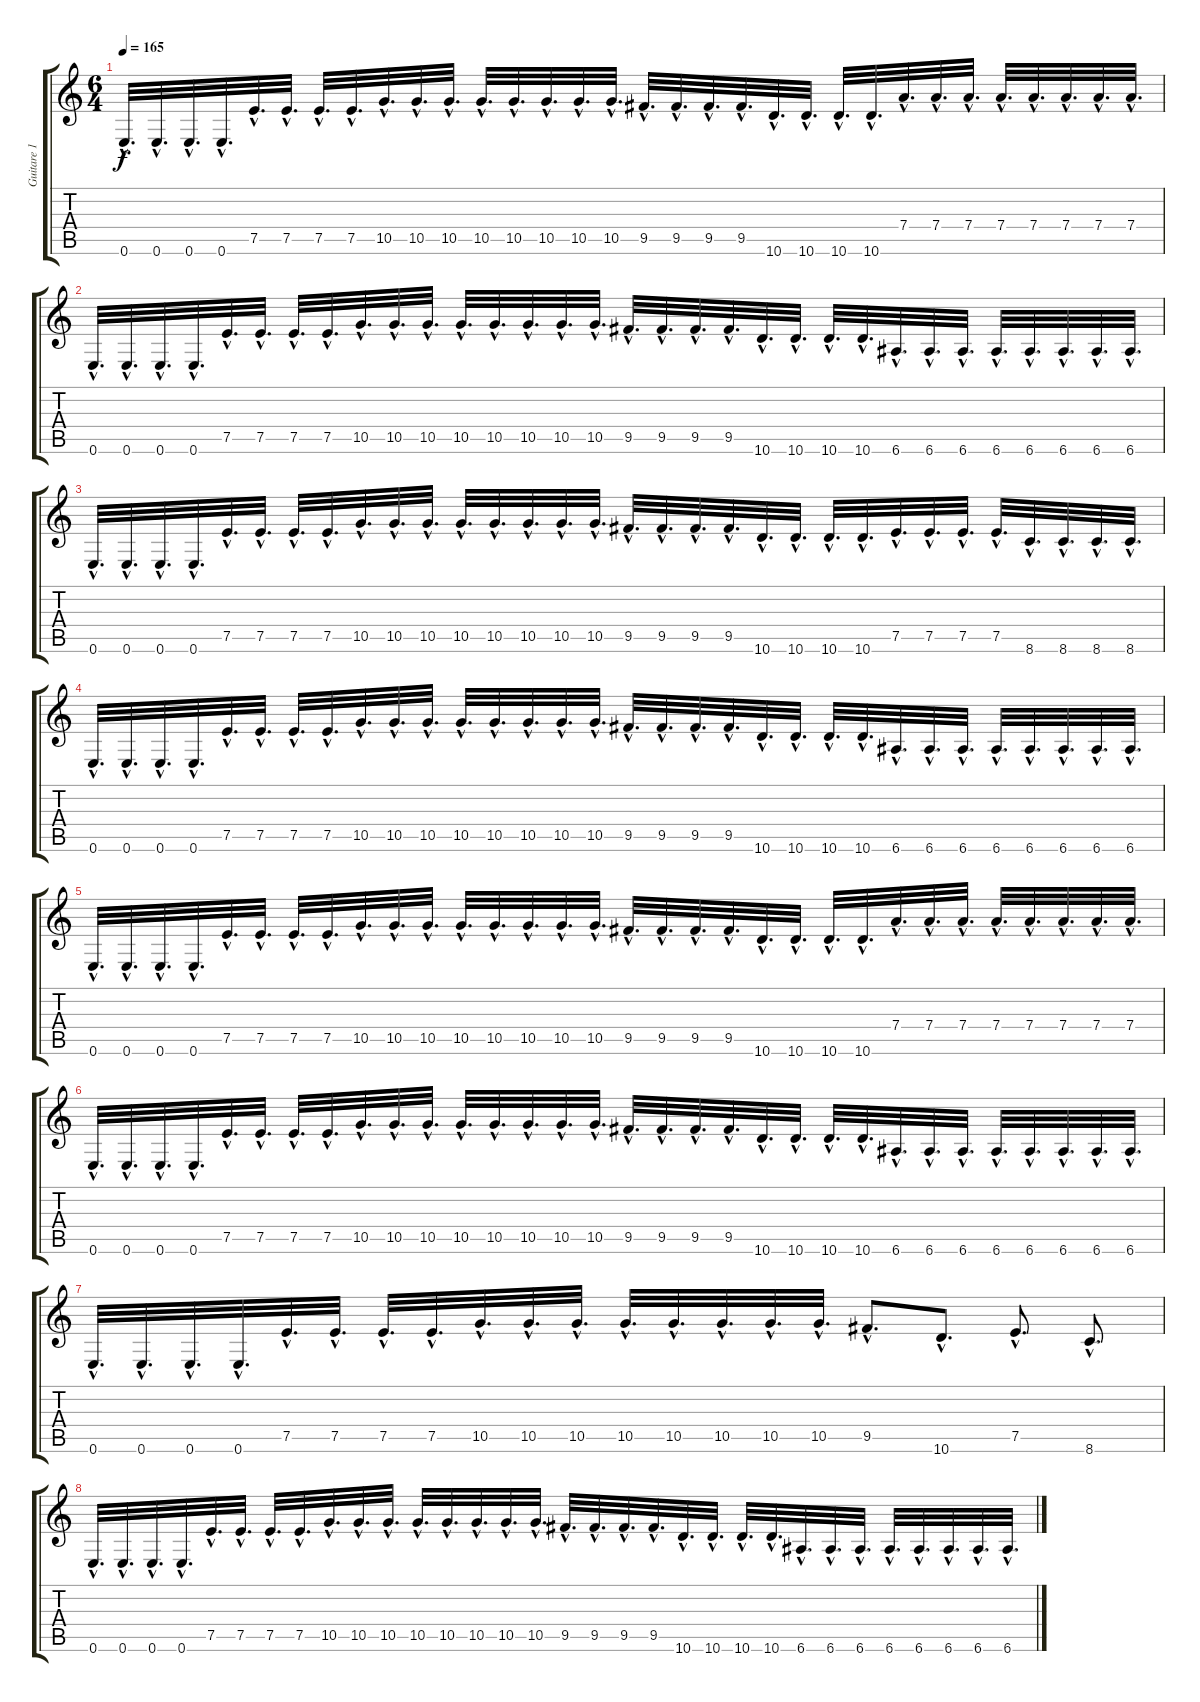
\track ("Guitare 1" "Guitare 1") {instrument distortionguitar}
\staff {score tabs}
\tuning (E4 B3 G3 D3 A2 E2) {hide}
\ts (6 4)
\tempo 165
\clef g2
\ks c
0.6{hac}.32{d dy f} 0.6{hac}.32{d} 0.6{hac}.32{d} 0.6{hac}.32{d} 7.5{hac}.32{d} 7.5{hac}.32{d} 7.5{hac}.32{d} 7.5{hac}.32{d} 10.5{hac}.32{d} 10.5{hac}.32{d} 10.5{hac}.32{d} 10.5{hac}.32{d} 10.5{hac}.32{d} 10.5{hac}.32{d} 10.5{hac}.32{d} 10.5{hac}.32{d} 9.5{hac}.32{d} 9.5{hac}.32{d} 9.5{hac}.32{d} 9.5{hac}.32{d} 10.6{hac}.32{d} 10.6{hac}.32{d} 10.6{hac}.32{d} 10.6{hac}.32{d} 7.4{hac}.32{d} 7.4{hac}.32{d} 7.4{hac}.32{d} 7.4{hac}.32{d} 7.4{hac}.32{d} 7.4{hac}.32{d} 7.4{hac}.32{d} 7.4{hac}.32{d} |
0.6{hac}.32{d} 0.6{hac}.32{d} 0.6{hac}.32{d} 0.6{hac}.32{d} 7.5{hac}.32{d} 7.5{hac}.32{d} 7.5{hac}.32{d} 7.5{hac}.32{d} 10.5{hac}.32{d} 10.5{hac}.32{d} 10.5{hac}.32{d} 10.5{hac}.32{d} 10.5{hac}.32{d} 10.5{hac}.32{d} 10.5{hac}.32{d} 10.5{hac}.32{d} 9.5{hac}.32{d} 9.5{hac}.32{d} 9.5{hac}.32{d} 9.5{hac}.32{d} 10.6{hac}.32{d} 10.6{hac}.32{d} 10.6{hac}.32{d} 10.6{hac}.32{d} 6.6{hac}.32{d} 6.6{hac}.32{d} 6.6{hac}.32{d} 6.6{hac}.32{d} 6.6{hac}.32{d} 6.6{hac}.32{d} 6.6{hac}.32{d} 6.6{hac}.32{d} |
0.6{hac}.32{d} 0.6{hac}.32{d} 0.6{hac}.32{d} 0.6{hac}.32{d} 7.5{hac}.32{d} 7.5{hac}.32{d} 7.5{hac}.32{d} 7.5{hac}.32{d} 10.5{hac}.32{d} 10.5{hac}.32{d} 10.5{hac}.32{d} 10.5{hac}.32{d} 10.5{hac}.32{d} 10.5{hac}.32{d} 10.5{hac}.32{d} 10.5{hac}.32{d} 9.5{hac}.32{d} 9.5{hac}.32{d} 9.5{hac}.32{d} 9.5{hac}.32{d} 10.6{hac}.32{d} 10.6{hac}.32{d} 10.6{hac}.32{d} 10.6{hac}.32{d} 7.5{hac}.32{d} 7.5{hac}.32{d} 7.5{hac}.32{d} 7.5{hac}.32{d} 8.6{hac}.32{d} 8.6{hac}.32{d} 8.6{hac}.32{d} 8.6{hac}.32{d} |
0.6{hac}.32{d} 0.6{hac}.32{d} 0.6{hac}.32{d} 0.6{hac}.32{d} 7.5{hac}.32{d} 7.5{hac}.32{d} 7.5{hac}.32{d} 7.5{hac}.32{d} 10.5{hac}.32{d} 10.5{hac}.32{d} 10.5{hac}.32{d} 10.5{hac}.32{d} 10.5{hac}.32{d} 10.5{hac}.32{d} 10.5{hac}.32{d} 10.5{hac}.32{d} 9.5{hac}.32{d} 9.5{hac}.32{d} 9.5{hac}.32{d} 9.5{hac}.32{d} 10.6{hac}.32{d} 10.6{hac}.32{d} 10.6{hac}.32{d} 10.6{hac}.32{d} 6.6{hac}.32{d} 6.6{hac}.32{d} 6.6{hac}.32{d} 6.6{hac}.32{d} 6.6{hac}.32{d} 6.6{hac}.32{d} 6.6{hac}.32{d} 6.6{hac}.32{d} |
0.6{hac}.32{d} 0.6{hac}.32{d} 0.6{hac}.32{d} 0.6{hac}.32{d} 7.5{hac}.32{d} 7.5{hac}.32{d} 7.5{hac}.32{d} 7.5{hac}.32{d} 10.5{hac}.32{d} 10.5{hac}.32{d} 10.5{hac}.32{d} 10.5{hac}.32{d} 10.5{hac}.32{d} 10.5{hac}.32{d} 10.5{hac}.32{d} 10.5{hac}.32{d} 9.5{hac}.32{d} 9.5{hac}.32{d} 9.5{hac}.32{d} 9.5{hac}.32{d} 10.6{hac}.32{d} 10.6{hac}.32{d} 10.6{hac}.32{d} 10.6{hac}.32{d} 7.4{hac}.32{d} 7.4{hac}.32{d} 7.4{hac}.32{d} 7.4{hac}.32{d} 7.4{hac}.32{d} 7.4{hac}.32{d} 7.4{hac}.32{d} 7.4{hac}.32{d} |
0.6{hac}.32{d} 0.6{hac}.32{d} 0.6{hac}.32{d} 0.6{hac}.32{d} 7.5{hac}.32{d} 7.5{hac}.32{d} 7.5{hac}.32{d} 7.5{hac}.32{d} 10.5{hac}.32{d} 10.5{hac}.32{d} 10.5{hac}.32{d} 10.5{hac}.32{d} 10.5{hac}.32{d} 10.5{hac}.32{d} 10.5{hac}.32{d} 10.5{hac}.32{d} 9.5{hac}.32{d} 9.5{hac}.32{d} 9.5{hac}.32{d} 9.5{hac}.32{d} 10.6{hac}.32{d} 10.6{hac}.32{d} 10.6{hac}.32{d} 10.6{hac}.32{d} 6.6{hac}.32{d} 6.6{hac}.32{d} 6.6{hac}.32{d} 6.6{hac}.32{d} 6.6{hac}.32{d} 6.6{hac}.32{d} 6.6{hac}.32{d} 6.6{hac}.32{d} |
0.6{hac}.32{d} 0.6{hac}.32{d} 0.6{hac}.32{d} 0.6{hac}.32{d} 7.5{hac}.32{d} 7.5{hac}.32{d} 7.5{hac}.32{d} 7.5{hac}.32{d} 10.5{hac}.32{d} 10.5{hac}.32{d} 10.5{hac}.32{d} 10.5{hac}.32{d} 10.5{hac}.32{d} 10.5{hac}.32{d} 10.5{hac}.32{d} 10.5{hac}.32{d} 9.5{hac}.8{d} 10.6{hac}.8{d} 7.5{hac}.8{d} 8.6{hac}.8{d} |
0.6{hac}.32{d} 0.6{hac}.32{d} 0.6{hac}.32{d} 0.6{hac}.32{d} 7.5{hac}.32{d} 7.5{hac}.32{d} 7.5{hac}.32{d} 7.5{hac}.32{d} 10.5{hac}.32{d} 10.5{hac}.32{d} 10.5{hac}.32{d} 10.5{hac}.32{d} 10.5{hac}.32{d} 10.5{hac}.32{d} 10.5{hac}.32{d} 10.5{hac}.32{d} 9.5{hac}.32{d} 9.5{hac}.32{d} 9.5{hac}.32{d} 9.5{hac}.32{d} 10.6{hac}.32{d} 10.6{hac}.32{d} 10.6{hac}.32{d} 10.6{hac}.32{d} 6.6{hac}.32{d} 6.6{hac}.32{d} 6.6{hac}.32{d} 6.6{hac}.32{d} 6.6{hac}.32{d} 6.6{hac}.32{d} 6.6{hac}.32{d} 6.6{hac}.32{d}
